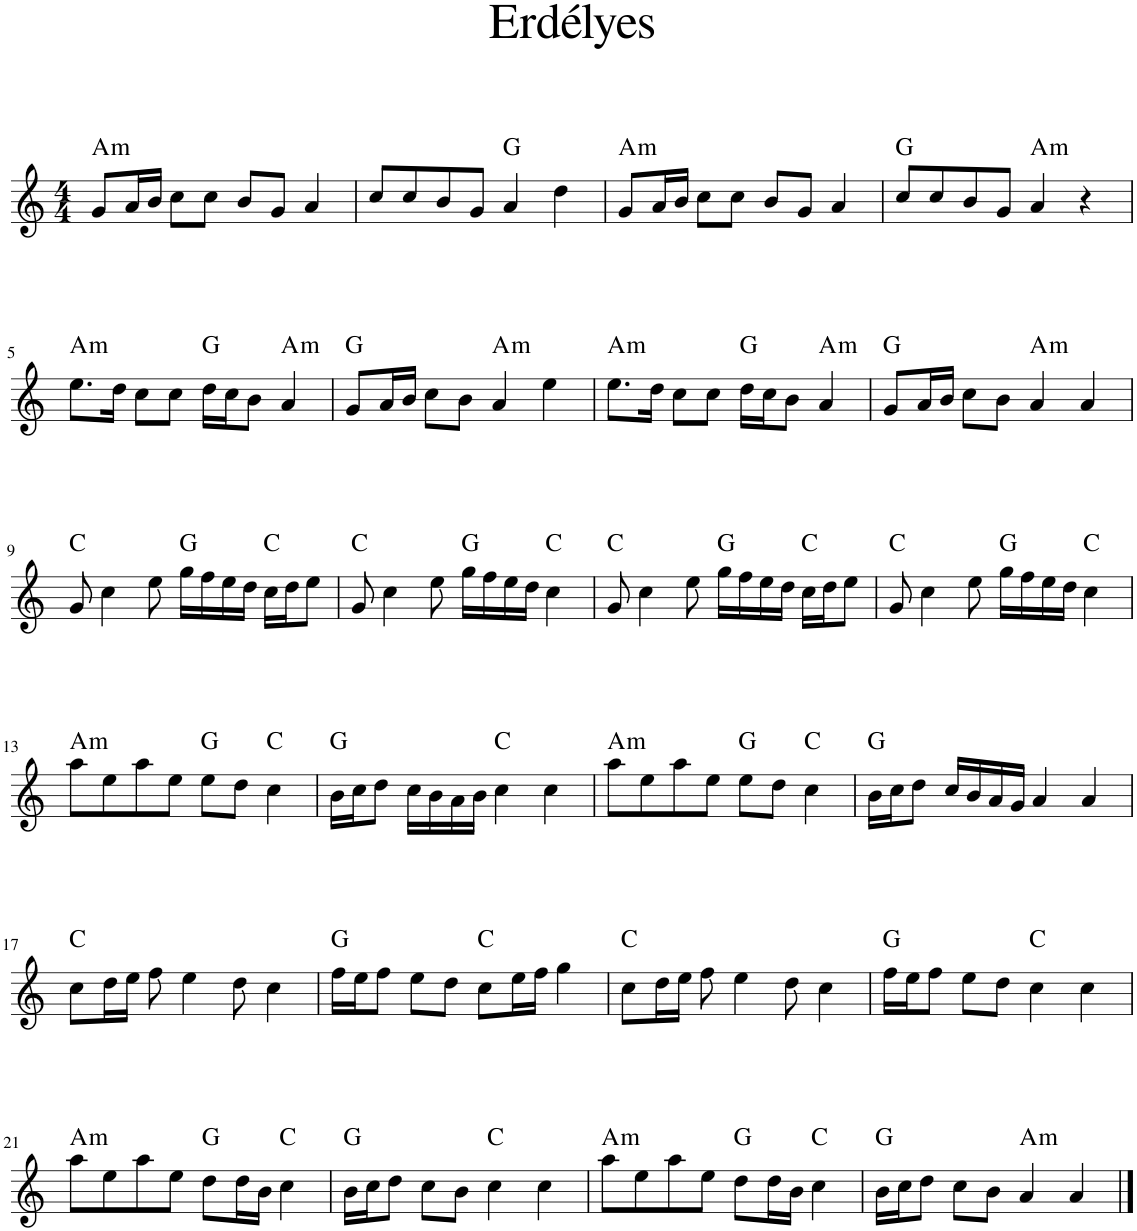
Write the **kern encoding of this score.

**kern	**harte
*part1	*part1
*staff1	*
*I"Piano	*
*I'Pno.	*
*clefG2	*
*k[]	*
*M4/4	*
=1	=1
!	!LO:H:kt=m
8g/L	A:min
16a/L	.
16b/JJ	.
8cc\L	.
8cc\J	.
8b/L	.
8g/J	.
4a/	.
=2	=2
8cc/L	.
8cc/	.
8b/	.
8g/J	.
4a/	G:maj
4dd\	.
=3	=3
!	!LO:H:kt=m
8g/L	A:min
16a/L	.
16b/JJ	.
8cc\L	.
8cc\J	.
8b/L	.
8g/J	.
4a/	.
=4	=4
8cc/L	G:maj
8cc/	.
8b/	.
8g/J	.
!	!LO:H:kt=m
4a/	A:min
4r	.
!!LO:LB:g=z
=5	=5
!	!LO:H:kt=m
8.ee\L	A:min
16dd\Jk	.
8cc\L	.
8cc\J	.
16dd\LL	G:maj
16cc\J	.
8b\J	.
!	!LO:H:kt=m
4a/	A:min
=6	=6
8g/L	G:maj
16a/L	.
16b/JJ	.
8cc\L	.
8b\J	.
!	!LO:H:kt=m
4a/	A:min
4ee\	.
=7	=7
!	!LO:H:kt=m
8.ee\L	A:min
16dd\Jk	.
8cc\L	.
8cc\J	.
16dd\LL	G:maj
16cc\J	.
8b\J	.
!	!LO:H:kt=m
4a/	A:min
=8	=8
8g/L	G:maj
16a/L	.
16b/JJ	.
8cc\L	.
8b\J	.
!	!LO:H:kt=m
4a/	A:min
4a/	.
!!LO:LB:g=z
=9	=9
8g/	C:maj
4cc\	.
8ee\	.
16gg\LL	G:maj
16ff\	.
16ee\	.
16dd\JJ	.
16cc\LL	C:maj
16dd\J	.
8ee\J	.
=10	=10
8g/	C:maj
4cc\	.
8ee\	.
16gg\LL	G:maj
16ff\	.
16ee\	.
16dd\JJ	.
4cc\	C:maj
=11	=11
8g/	C:maj
4cc\	.
8ee\	.
16gg\LL	G:maj
16ff\	.
16ee\	.
16dd\JJ	.
16cc\LL	C:maj
16dd\J	.
8ee\J	.
=12	=12
8g/	C:maj
4cc\	.
8ee\	.
16gg\LL	G:maj
16ff\	.
16ee\	.
16dd\JJ	.
4cc\	C:maj
!!LO:LB:g=z
=13	=13
!	!LO:H:kt=m
8aa\L	A:min
8ee\	.
8aa\	.
8ee\J	.
8ee\L	G:maj
8dd\J	.
4cc\	C:maj
=14	=14
16b\LL	G:maj
16cc\J	.
8dd\J	.
16cc\LL	.
16b\	.
16a\	.
16b\JJ	.
4cc\	C:maj
4cc\	.
=15	=15
!	!LO:H:kt=m
8aa\L	A:min
8ee\	.
8aa\	.
8ee\J	.
8ee\L	G:maj
8dd\J	.
4cc\	C:maj
=16	=16
16b\LL	G:maj
16cc\J	.
8dd\J	.
16cc/LL	.
16b/	.
16a/	.
16g/JJ	.
4a/	.
4a/	.
!!LO:LB:g=z
=17	=17
8cc\L	C:maj
16dd\L	.
16ee\JJ	.
8ff\	.
4ee\	.
8dd\	.
4cc\	.
=18	=18
16ff\LL	G:maj
16ee\J	.
8ff\J	.
8ee\L	.
8dd\J	.
8cc\L	C:maj
16ee\L	.
16ff\JJ	.
4gg\	.
=19	=19
8cc\L	C:maj
16dd\L	.
16ee\JJ	.
8ff\	.
4ee\	.
8dd\	.
4cc\	.
=20	=20
16ff\LL	G:maj
16ee\J	.
8ff\J	.
8ee\L	.
8dd\J	.
4cc\	C:maj
4cc\	.
!!LO:LB:g=z
=21	=21
!	!LO:H:kt=m
8aa\L	A:min
8ee\	.
8aa\	.
8ee\J	.
8dd\L	G:maj
16dd\L	.
16b\JJ	.
4cc\	C:maj
=22	=22
16b\LL	G:maj
16cc\J	.
8dd\J	.
8cc\L	.
8b\J	.
4cc\	C:maj
4cc\	.
=23	=23
!	!LO:H:kt=m
8aa\L	A:min
8ee\	.
8aa\	.
8ee\J	.
8dd\L	G:maj
16dd\L	.
16b\JJ	.
4cc\	C:maj
=24	=24
16b\LL	G:maj
16cc\J	.
8dd\J	.
8cc\L	.
8b\J	.
!	!LO:H:kt=m
4a/	A:min
4a/	.
==	==
*-	*-
